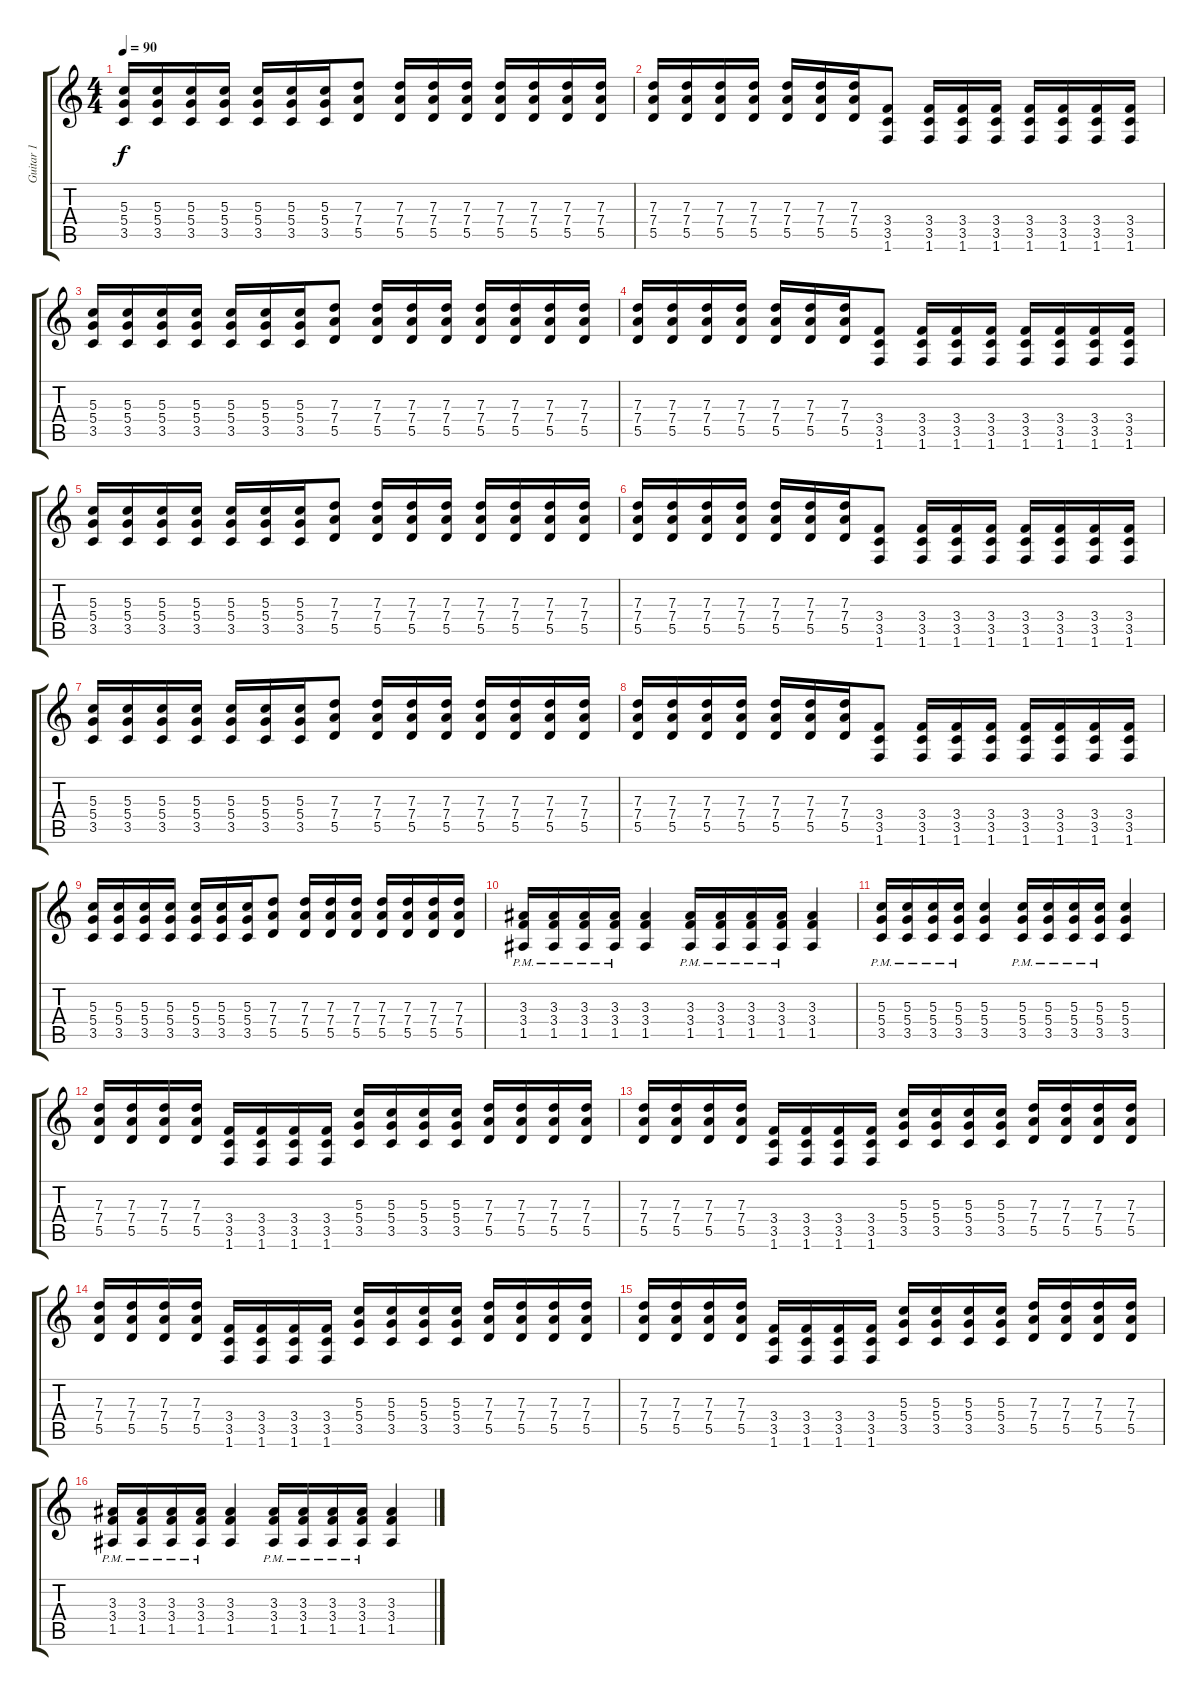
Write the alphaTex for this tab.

\track ("Guitar 1" "Guitar 1") {instrument distortionguitar}
\staff {score tabs}
\tuning (E4 B3 G3 D3 A2 E2) {hide}
\ts (4 4)
\tempo 90
\clef g2
\ks c
(5.3 5.4 3.5).16{dy f} (5.3 5.4 3.5).16 (5.3 5.4 3.5).16 (5.3 5.4 3.5).16 (5.3 5.4 3.5).16 (5.3 5.4 3.5).16 (5.3 5.4 3.5).16 (7.3 7.4 5.5).8 (7.3 7.4 5.5).16 (7.3 7.4 5.5).16 (7.3 7.4 5.5).16 (7.3 7.4 5.5).16 (7.3 7.4 5.5).16 (7.3 7.4 5.5).16 (7.3 7.4 5.5).16 |
(7.3 7.4 5.5).16 (7.3 7.4 5.5).16 (7.3 7.4 5.5).16 (7.3 7.4 5.5).16 (7.3 7.4 5.5).16 (7.3 7.4 5.5).16 (7.3 7.4 5.5).16 (3.4 3.5 1.6).8 (3.4 3.5 1.6).16 (3.4 3.5 1.6).16 (3.4 3.5 1.6).16 (3.4 3.5 1.6).16 (3.4 3.5 1.6).16 (3.4 3.5 1.6).16 (3.4 3.5 1.6).16 |
(5.3 5.4 3.5).16 (5.3 5.4 3.5).16 (5.3 5.4 3.5).16 (5.3 5.4 3.5).16 (5.3 5.4 3.5).16 (5.3 5.4 3.5).16 (5.3 5.4 3.5).16 (7.3 7.4 5.5).8 (7.3 7.4 5.5).16 (7.3 7.4 5.5).16 (7.3 7.4 5.5).16 (7.3 7.4 5.5).16 (7.3 7.4 5.5).16 (7.3 7.4 5.5).16 (7.3 7.4 5.5).16 |
(7.3 7.4 5.5).16 (7.3 7.4 5.5).16 (7.3 7.4 5.5).16 (7.3 7.4 5.5).16 (7.3 7.4 5.5).16 (7.3 7.4 5.5).16 (7.3 7.4 5.5).16 (3.4 3.5 1.6).8 (3.4 3.5 1.6).16 (3.4 3.5 1.6).16 (3.4 3.5 1.6).16 (3.4 3.5 1.6).16 (3.4 3.5 1.6).16 (3.4 3.5 1.6).16 (3.4 3.5 1.6).16 |
(5.3 5.4 3.5).16 (5.3 5.4 3.5).16 (5.3 5.4 3.5).16 (5.3 5.4 3.5).16 (5.3 5.4 3.5).16 (5.3 5.4 3.5).16 (5.3 5.4 3.5).16 (7.3 7.4 5.5).8 (7.3 7.4 5.5).16 (7.3 7.4 5.5).16 (7.3 7.4 5.5).16 (7.3 7.4 5.5).16 (7.3 7.4 5.5).16 (7.3 7.4 5.5).16 (7.3 7.4 5.5).16 |
(7.3 7.4 5.5).16 (7.3 7.4 5.5).16 (7.3 7.4 5.5).16 (7.3 7.4 5.5).16 (7.3 7.4 5.5).16 (7.3 7.4 5.5).16 (7.3 7.4 5.5).16 (3.4 3.5 1.6).8 (3.4 3.5 1.6).16 (3.4 3.5 1.6).16 (3.4 3.5 1.6).16 (3.4 3.5 1.6).16 (3.4 3.5 1.6).16 (3.4 3.5 1.6).16 (3.4 3.5 1.6).16 |
(5.3 5.4 3.5).16 (5.3 5.4 3.5).16 (5.3 5.4 3.5).16 (5.3 5.4 3.5).16 (5.3 5.4 3.5).16 (5.3 5.4 3.5).16 (5.3 5.4 3.5).16 (7.3 7.4 5.5).8 (7.3 7.4 5.5).16 (7.3 7.4 5.5).16 (7.3 7.4 5.5).16 (7.3 7.4 5.5).16 (7.3 7.4 5.5).16 (7.3 7.4 5.5).16 (7.3 7.4 5.5).16 |
(7.3 7.4 5.5).16 (7.3 7.4 5.5).16 (7.3 7.4 5.5).16 (7.3 7.4 5.5).16 (7.3 7.4 5.5).16 (7.3 7.4 5.5).16 (7.3 7.4 5.5).16 (3.4 3.5 1.6).8 (3.4 3.5 1.6).16 (3.4 3.5 1.6).16 (3.4 3.5 1.6).16 (3.4 3.5 1.6).16 (3.4 3.5 1.6).16 (3.4 3.5 1.6).16 (3.4 3.5 1.6).16 |
(5.3 5.4 3.5).16 (5.3 5.4 3.5).16 (5.3 5.4 3.5).16 (5.3 5.4 3.5).16 (5.3 5.4 3.5).16 (5.3 5.4 3.5).16 (5.3 5.4 3.5).16 (7.3 7.4 5.5).8 (7.3 7.4 5.5).16 (7.3 7.4 5.5).16 (7.3 7.4 5.5).16 (7.3 7.4 5.5).16 (7.3 7.4 5.5).16 (7.3 7.4 5.5).16 (7.3 7.4 5.5).16 |
(3.3{pm} 3.4{pm} 1.5{pm}).16 (3.3{pm} 3.4{pm} 1.5{pm}).16 (3.3{pm} 3.4{pm} 1.5{pm}).16 (3.3{pm} 3.4{pm} 1.5{pm}).16 (3.3 3.4 1.5).4 (3.3{pm} 3.4{pm} 1.5{pm}).16 (3.3{pm} 3.4{pm} 1.5{pm}).16 (3.3{pm} 3.4{pm} 1.5{pm}).16 (3.3{pm} 3.4{pm} 1.5{pm}).16 (3.3 3.4 1.5).4 |
(5.3{pm} 5.4{pm} 3.5{pm}).16 (5.3{pm} 5.4{pm} 3.5{pm}).16 (5.3{pm} 5.4{pm} 3.5{pm}).16 (5.3{pm} 5.4{pm} 3.5{pm}).16 (5.3 5.4 3.5).4 (5.3{pm} 5.4{pm} 3.5{pm}).16 (5.3{pm} 5.4{pm} 3.5{pm}).16 (5.3{pm} 5.4{pm} 3.5{pm}).16 (5.3{pm} 5.4{pm} 3.5{pm}).16 (5.3 5.4 3.5).4 |
(7.3 7.4 5.5).16 (7.3 7.4 5.5).16 (7.3 7.4 5.5).16 (7.3 7.4 5.5).16 (3.4 3.5 1.6).16 (3.4 3.5 1.6).16 (3.4 3.5 1.6).16 (3.4 3.5 1.6).16 (5.3 5.4 3.5).16 (5.3 5.4 3.5).16 (5.3 5.4 3.5).16 (5.3 5.4 3.5).16 (7.3 7.4 5.5).16 (7.3 7.4 5.5).16 (7.3 7.4 5.5).16 (7.3 7.4 5.5).16 |
(7.3 7.4 5.5).16 (7.3 7.4 5.5).16 (7.3 7.4 5.5).16 (7.3 7.4 5.5).16 (3.4 3.5 1.6).16 (3.4 3.5 1.6).16 (3.4 3.5 1.6).16 (3.4 3.5 1.6).16 (5.3 5.4 3.5).16 (5.3 5.4 3.5).16 (5.3 5.4 3.5).16 (5.3 5.4 3.5).16 (7.3 7.4 5.5).16 (7.3 7.4 5.5).16 (7.3 7.4 5.5).16 (7.3 7.4 5.5).16 |
(7.3 7.4 5.5).16 (7.3 7.4 5.5).16 (7.3 7.4 5.5).16 (7.3 7.4 5.5).16 (3.4 3.5 1.6).16 (3.4 3.5 1.6).16 (3.4 3.5 1.6).16 (3.4 3.5 1.6).16 (5.3 5.4 3.5).16 (5.3 5.4 3.5).16 (5.3 5.4 3.5).16 (5.3 5.4 3.5).16 (7.3 7.4 5.5).16 (7.3 7.4 5.5).16 (7.3 7.4 5.5).16 (7.3 7.4 5.5).16 |
(7.3 7.4 5.5).16 (7.3 7.4 5.5).16 (7.3 7.4 5.5).16 (7.3 7.4 5.5).16 (3.4 3.5 1.6).16 (3.4 3.5 1.6).16 (3.4 3.5 1.6).16 (3.4 3.5 1.6).16 (5.3 5.4 3.5).16 (5.3 5.4 3.5).16 (5.3 5.4 3.5).16 (5.3 5.4 3.5).16 (7.3 7.4 5.5).16 (7.3 7.4 5.5).16 (7.3 7.4 5.5).16 (7.3 7.4 5.5).16 |
(3.3{pm} 3.4{pm} 1.5{pm}).16 (3.3{pm} 3.4{pm} 1.5{pm}).16 (3.3{pm} 3.4{pm} 1.5{pm}).16 (3.3{pm} 3.4{pm} 1.5{pm}).16 (3.3 3.4 1.5).4 (3.3{pm} 3.4{pm} 1.5{pm}).16 (3.3{pm} 3.4{pm} 1.5{pm}).16 (3.3{pm} 3.4{pm} 1.5{pm}).16 (3.3{pm} 3.4{pm} 1.5{pm}).16 (3.3 3.4 1.5).4
